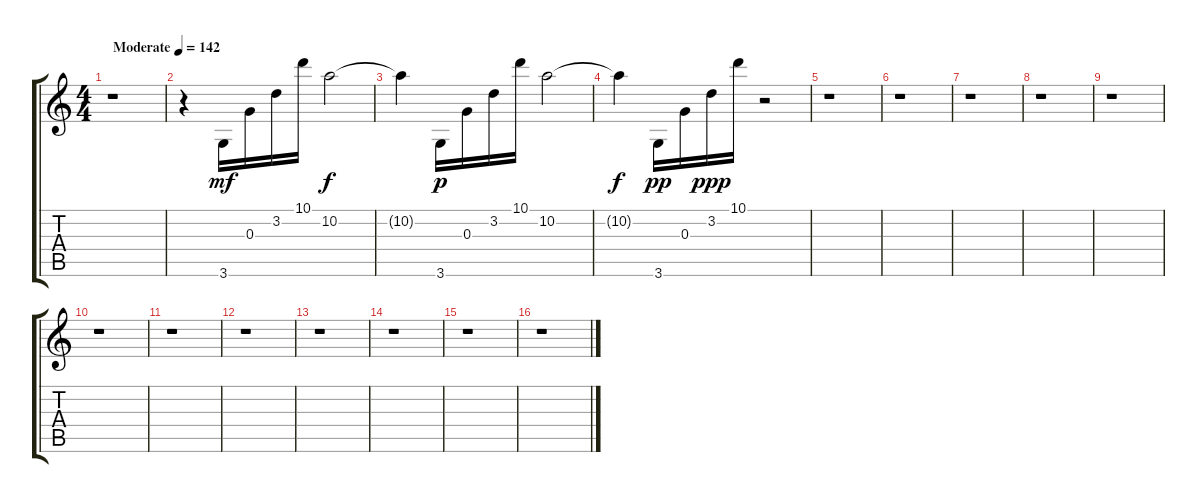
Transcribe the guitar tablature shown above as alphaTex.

\track "" {instrument fretlessbass}
\staff {score tabs}
\tuning (E4 B3 G3 D3 A2 E2) {hide}
\ts (4 4)
\tempo (142 "Moderate")
\clef g2
\ks c
r.1{dy mf instrument fretlessbass} |
r.4 3.6.16{instrument acousticguitarsteel} 0.3.16 3.2.16 10.1.16 10.2.2{dy f} |
10.2{t}.4 3.6.16{dy p} 0.3.16 3.2.16 10.1.16 10.2.2 |
10.2{t}.4{dy f} 3.6.16{dy pp} 0.3.16 3.2.16{dy ppp} 10.1.16 r.2 |
r.1 |
r.1 |
r.1 |
r.1 |
r.1 |
r.1 |
r.1 |
r.1 |
r.1 |
r.1 |
r.1 |
r.1
